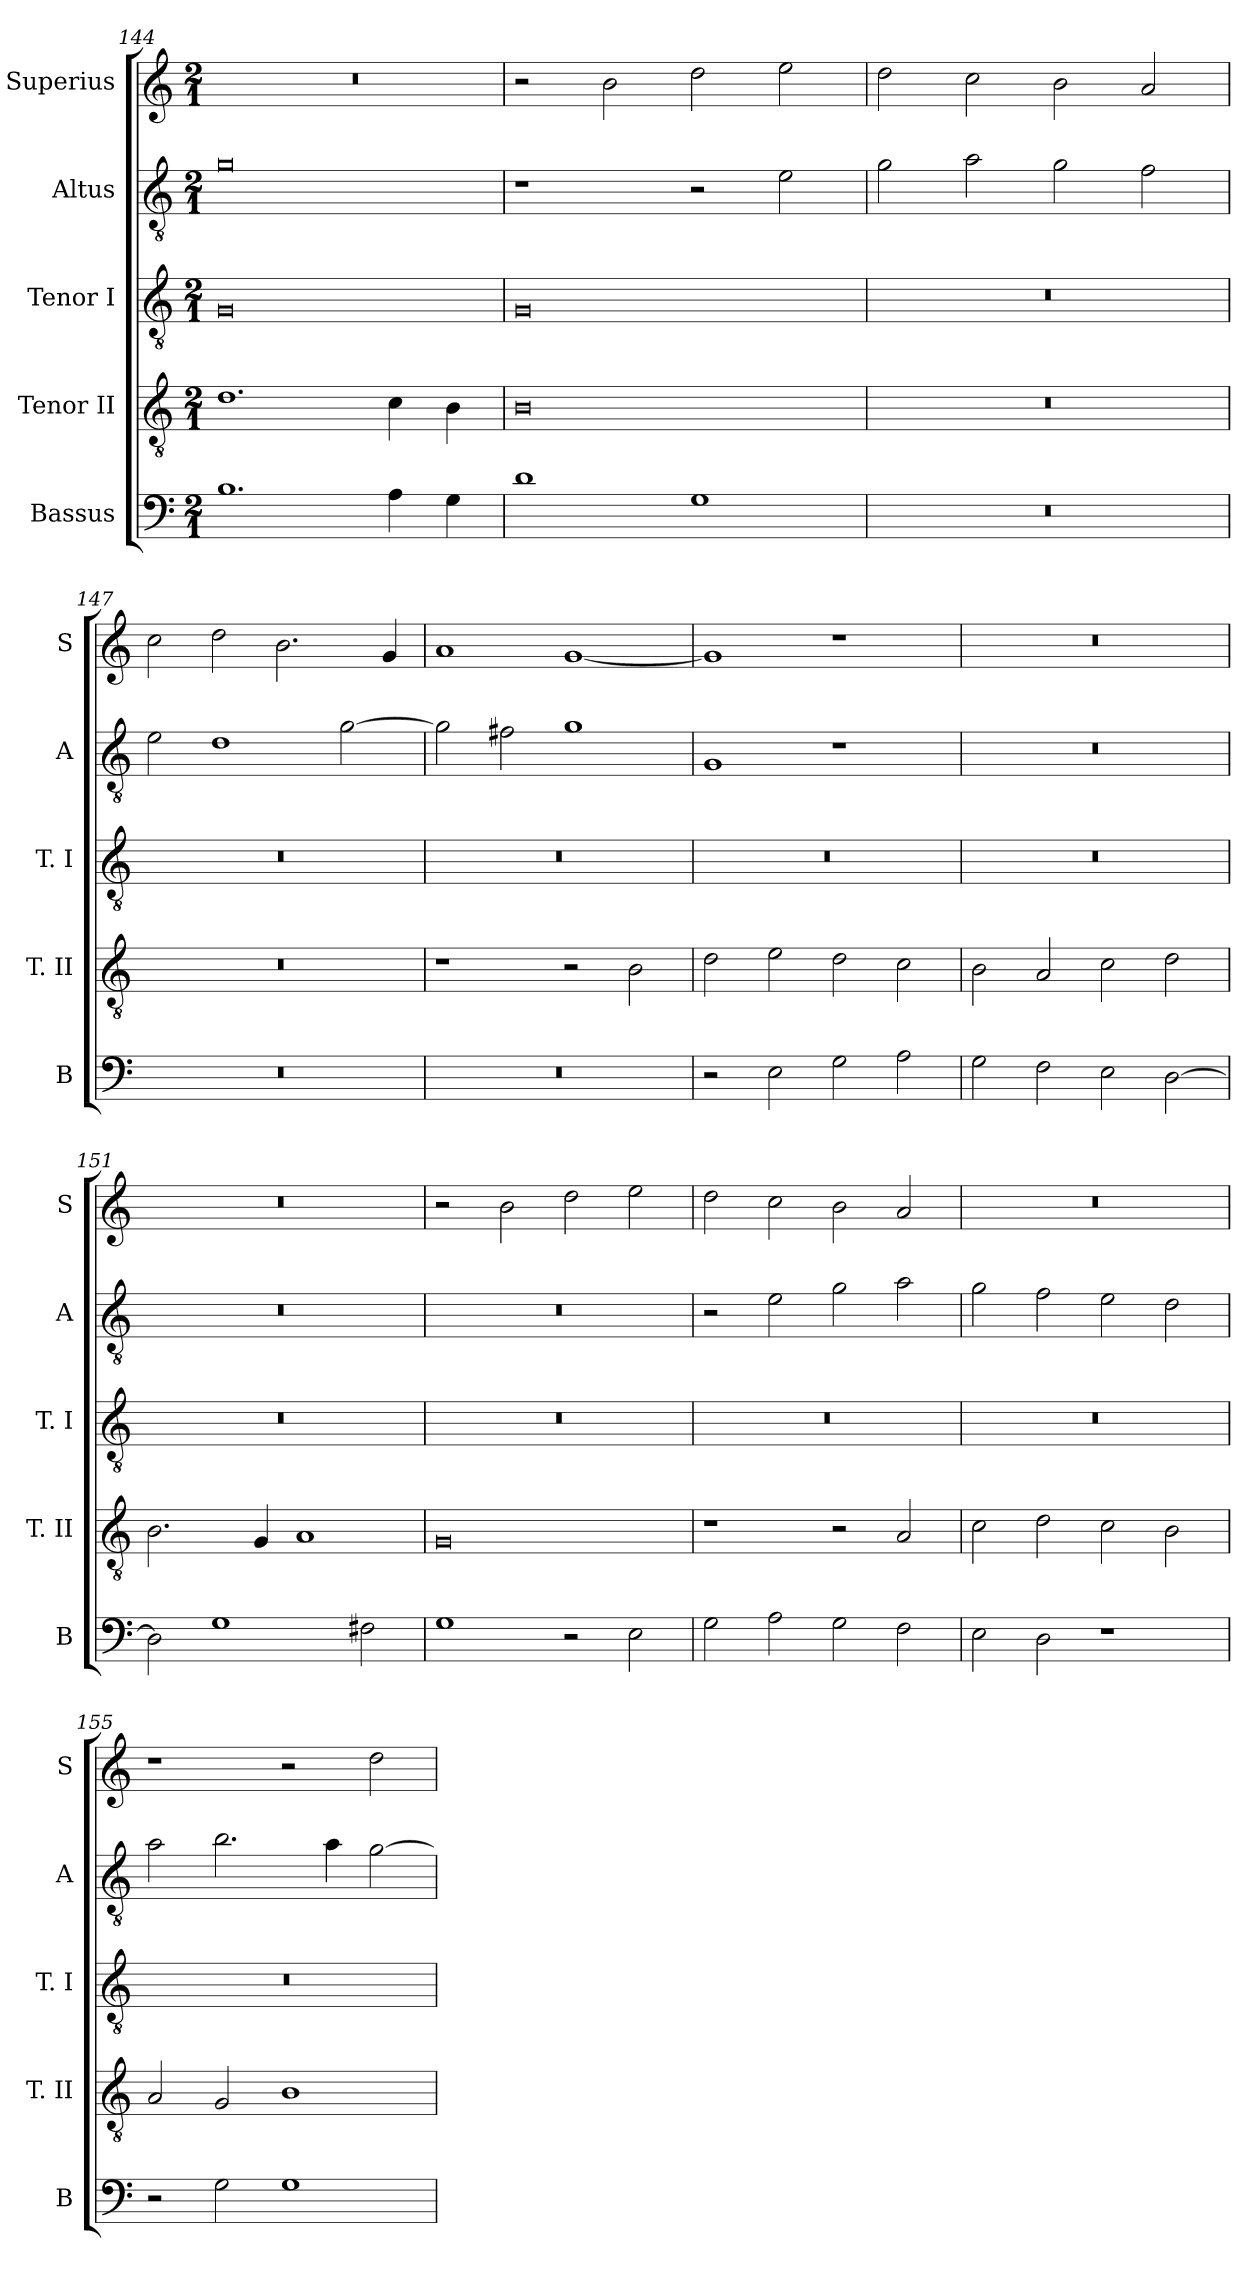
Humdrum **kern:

**kern	**kern	**kern	**kern	**kern
*part5	*part4	*part3	*part2	*part1
*staff5	*staff4	*staff3	*staff2	*staff1
*I"Bassus	*I"Tenor II	*I"Tenor I	*I"Altus	*I"Superius
*I'B	*I'T. II	*I'T. I	*I'A	*I'S
*clefF4	*clefGv2	*clefGv2	*clefGv2	*clefG2
*k[]	*k[]	*k[]	*k[]	*k[]
*C:	*C:	*C:	*C:	*C:
*M2/1	*M2/1	*M2/1	*M2/1	*M2/1
=144	=144	=144	=144	=144
1.B	1.d	0G	0g	0r
4A	4c	.	.	.
4G	4B	.	.	.
=145	=145	=145	=145	=145
1d	0B	0G	1r	2r
.	.	.	.	2b
1G	.	.	2r	2dd
.	.	.	2e	2ee
=146	=146	=146	=146	=146
0r	0r	0r	2g	2dd
.	.	.	2a	2cc
.	.	.	2g	2b
.	.	.	2f	2a
=147	=147	=147	=147	=147
0r	0r	0r	2e	2cc
.	.	.	1d	2dd
.	.	.	.	2.b
.	.	.	[2g	.
.	.	.	.	4g
=148	=148	=148	=148	=148
0r	1r	0r	2g]	1a
.	.	.	2f#X	.
.	2r	.	1g	[1g
.	2B	.	.	.
=149	=149	=149	=149	=149
2r	2d	0r	1G	1g]
2E	2e	.	.	.
2G	2d	.	1r	1r
2A	2c	.	.	.
=150	=150	=150	=150	=150
2G	2B	0r	0r	0r
2F	2A	.	.	.
2E	2c	.	.	.
[2D	2d	.	.	.
=151	=151	=151	=151	=151
2D]	2.B	0r	0r	0r
1G	.	.	.	.
.	4G	.	.	.
.	1A	.	.	.
2F#X	.	.	.	.
=152	=152	=152	=152	=152
1G	0G	0r	0r	2r
.	.	.	.	2b
2r	.	.	.	2dd
2E	.	.	.	2ee
=153	=153	=153	=153	=153
2G	1r	0r	2r	2dd
2A	.	.	2e	2cc
2G	2r	.	2g	2b
2F	2A	.	2a	2a
=154	=154	=154	=154	=154
2E	2c	0r	2g	0r
2D	2d	.	2f	.
1r	2c	.	2e	.
.	2B	.	2d	.
=155	=155	=155	=155	=155
2r	2A	0r	2a	1r
2G	2G	.	2.b	.
1G	1B	.	.	2r
.	.	.	4a	.
.	.	.	[2g	2dd
=	=	=	=	=
*-	*-	*-	*-	*-
